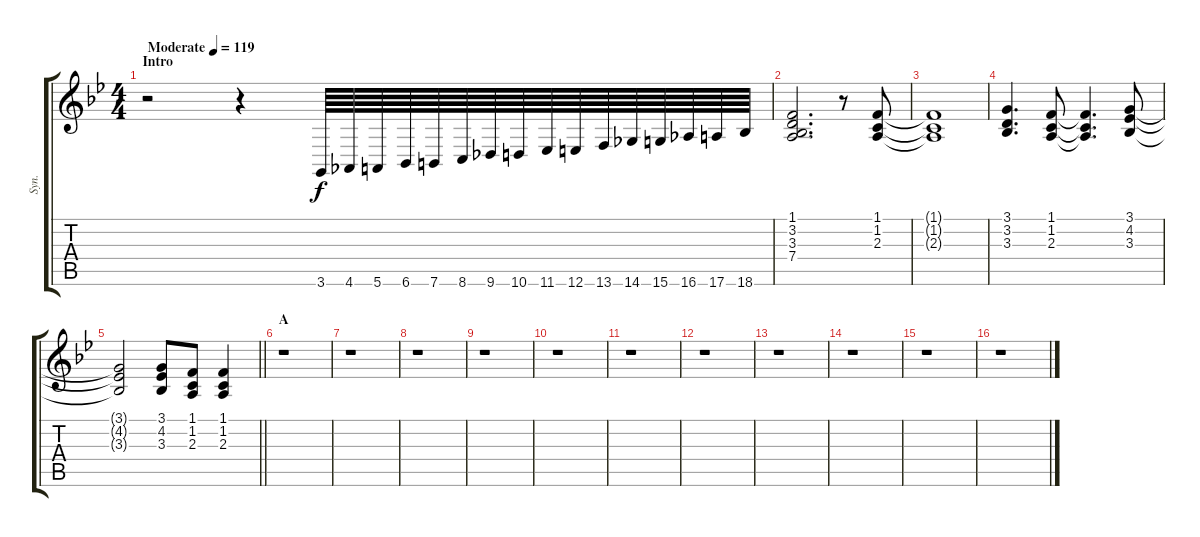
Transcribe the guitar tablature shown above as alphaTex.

\track ("Syn." "Syn.") {instrument electricgrandpiano}
\staff {score tabs}
\tuning (E4 B3 G3 D3 A2 E2) {hide}
\ts (4 4)
\section ("" "Intro")
\tempo (119 "Moderate")
\clef g2
\ks bb
r.2{dy f instrument electricgrandpiano} r.4 3.6.64 4.6.64 5.6.64 6.6.64 7.6.64 8.6.64 9.6.64 10.6.64 11.6.64 12.6.64 13.6.64 14.6.64 15.6.64 16.6.64 17.6.64 18.6.64 |
(1.1 3.2 3.3 7.4).2{d} r.8 (1.1 1.2 2.3).8 |
(1.1{t} 1.2{t} 2.3{t}).1 |
(3.1 3.2 3.3).4{d} (1.1 1.2 2.3).8 (1.1{t} 1.2{t} 2.3{t}).4{d} (3.1 4.2 3.3).8 |
\barLineRight lightlight
(3.1{t} 4.2{t} 3.3{t}).2 (3.1 4.2 3.3).8 (1.1 1.2 2.3).8 (1.1 1.2 2.3).4 |
\section ("" "A")
r.1 |
r.1 |
r.1 |
r.1 |
r.1 |
r.1 |
r.1 |
r.1 |
r.1 |
r.1 |
r.1
